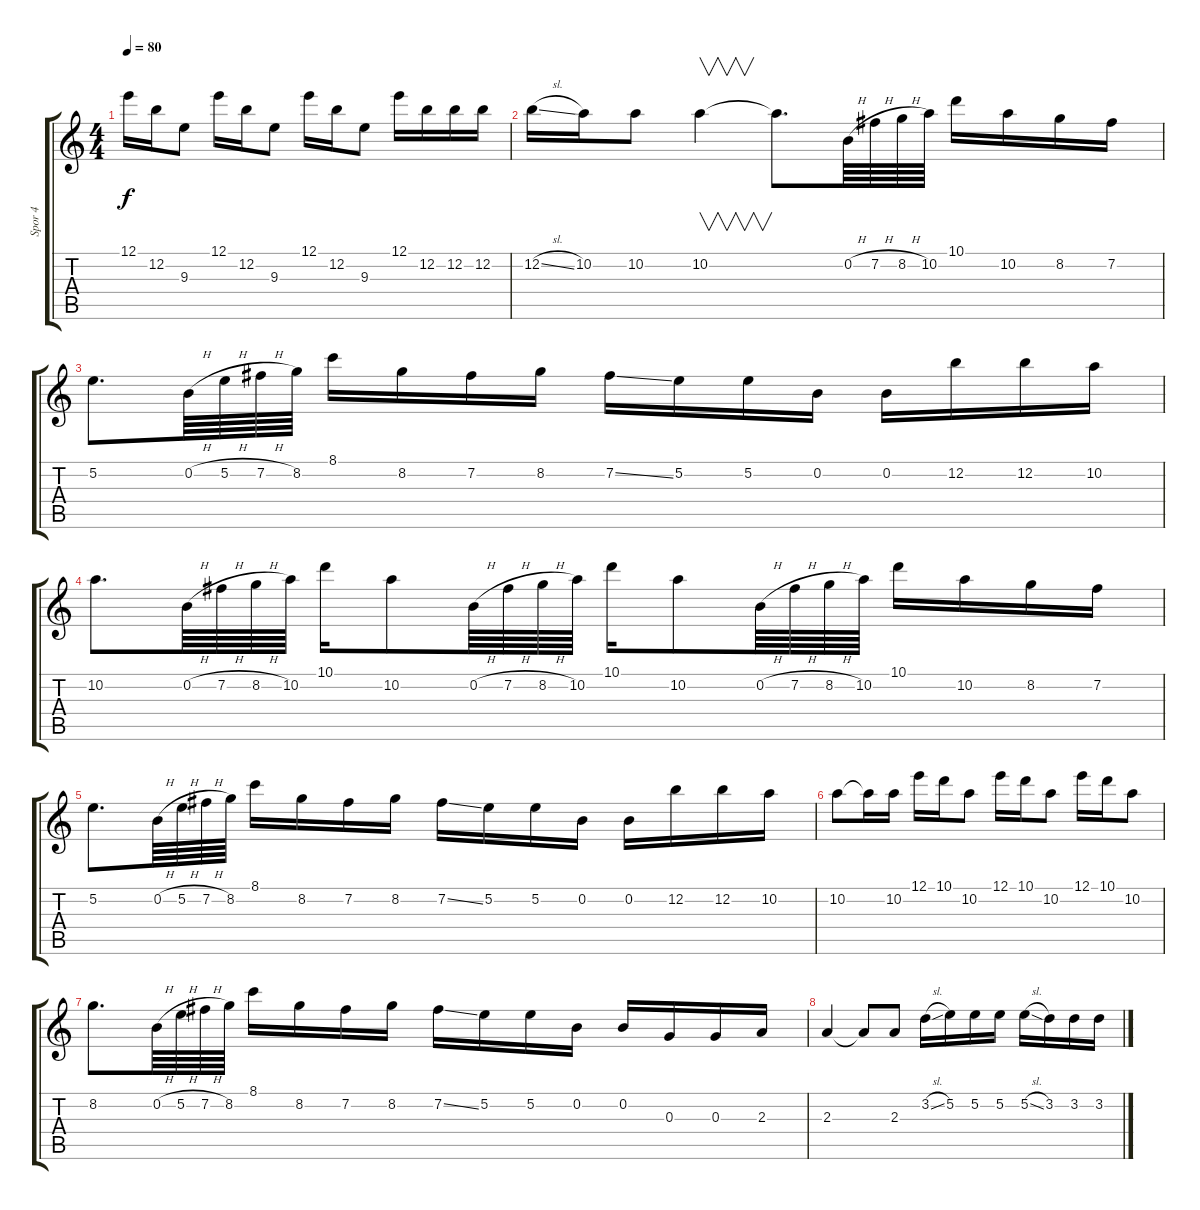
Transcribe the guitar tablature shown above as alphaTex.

\track ("Spor 4" "Spor 4") {instrument distortionguitar}
\staff {score tabs}
\tuning (E4 B3 G3 D3 A2 E2) {hide}
\ts (4 4)
\tempo 80
\clef g2
\ks c
12.1.16{dy f} 12.2.16 9.3.8 12.1.16 12.2.16 9.3.8 12.1.16 12.2.16 9.3.8 12.1.16 12.2.16 12.2.16 12.2.16 |
12.2{sl}.16 10.2.16 10.2.8 10.2.4{v} 10.2{t}.8{d} 0.2{h}.64 7.2{h}.64 8.2{h}.64 10.2.64 10.1.16 10.2.16 8.2.16 7.2.16 |
5.2.8{d} 0.2{h}.64 5.2{h}.64 7.2{h}.64 8.2.64 8.1.16 8.2.16 7.2.16 8.2.16 7.2{ss}.16 5.2.16 5.2.16 0.2.16 0.2.16 12.2.16 12.2.16 10.2.16 |
10.2.8{d} 0.2{h}.64 7.2{h}.64 8.2{h}.64 10.2.64 10.1.16 10.2.8 0.2{h}.64 7.2{h}.64 8.2{h}.64 10.2.64 10.1.16 10.2.8 0.2{h}.64 7.2{h}.64 8.2{h}.64 10.2.64 10.1.16 10.2.16 8.2.16 7.2.16 |
5.2.8{d} 0.2{h}.64 5.2{h}.64 7.2{h}.64 8.2.64 8.1.16 8.2.16 7.2.16 8.2.16 7.2{ss}.16 5.2.16 5.2.16 0.2.16 0.2.16 12.2.16 12.2.16 10.2.16 |
10.2.8 10.2{t}.16 10.2.16 12.1.16 10.1.16 10.2.8 12.1.16 10.1.16 10.2.8 12.1.16 10.1.16 10.2.8 |
8.2.8{d} 0.2{h}.64 5.2{h}.64 7.2{h}.64 8.2.64 8.1.16 8.2.16 7.2.16 8.2.16 7.2{ss}.16 5.2.16 5.2.16 0.2.16 0.2.16 0.3.16 0.3.16 2.3.16 |
2.3.4 2.3{t}.8 2.3.8 3.2{sl}.16 5.2.16 5.2.16 5.2.16 5.2{sl}.16 3.2.16 3.2.16 3.2.16
